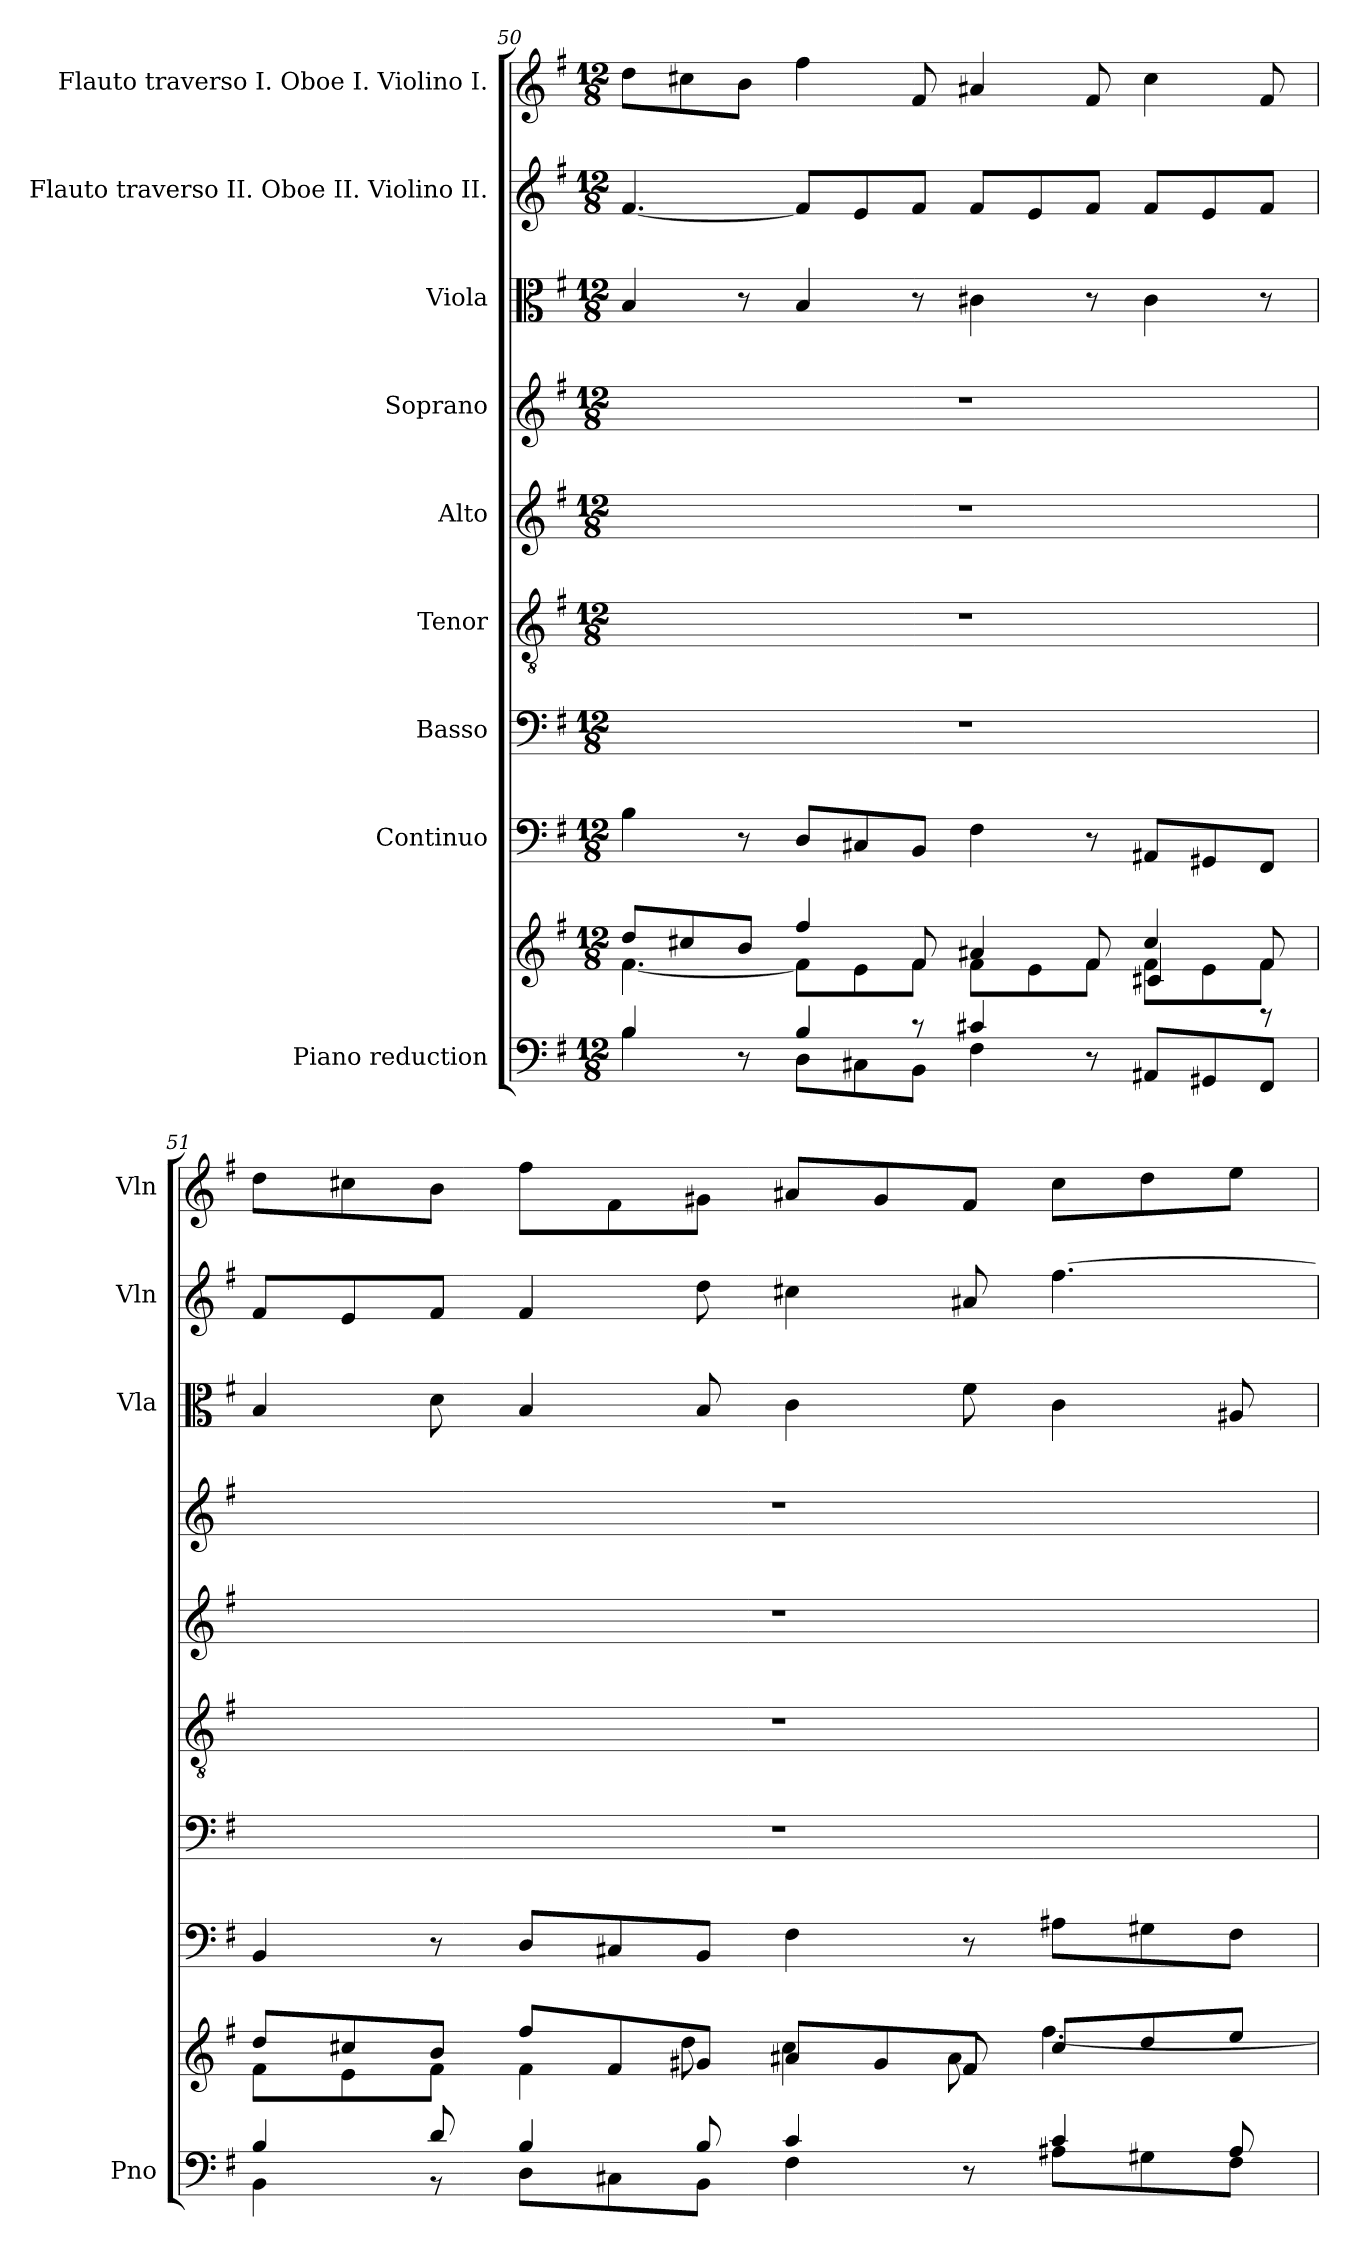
**kern	**kern	**kern	**kern	**kern	**kern	**kern	**kern	**kern	**kern
*part9	*part9	*part8	*part7	*part6	*part5	*part4	*part3	*part2	*part1
*staff10	*staff9	*staff8	*staff7	*staff6	*staff5	*staff4	*staff3	*staff2	*staff1
*I"Piano reduction	*	*I"Continuo	*I"Basso	*I"Tenor	*I"Alto	*I"Soprano	*I"Viola	*I"Flauto traverso II. Oboe II. Violino II.	*I"Flauto traverso I. Oboe I. Violino I.
*I'Pno	*	*	*	*	*	*	*I'Vla	*I'Vln	*I'Vln
!!LO:PB:g=z
*clefF4	*clefG2	*clefF4	*clefF4	*clefGv2	*clefG2	*clefG2	*clefC3	*clefG2	*clefG2
*k[f#]	*k[f#]	*k[f#]	*k[f#]	*k[f#]	*k[f#]	*k[f#]	*k[f#]	*k[f#]	*k[f#]
*M12/8	*M12/8	*M12/8	*M12/8	*M12/8	*M12/8	*M12/8	*M12/8	*M12/8	*M12/8
=50	=50	=50	=50	=50	=50	=50	=50	=50	=50
*^	*^	*	*	*	*	*	*	*	*
*	*	*	*^	*	*	*	*	*	*	*	*
4B/	4B\	8dd/L	[4.f#\	8ryy	4B\	1.r	1.r	1.r	1.r	4B/	[4.f#/	8dd\L
*	*	*	*v	*v	*	*	*	*	*	*	*	*
.	.	8cc#X/	.	.	.	.	.	.	.	.	8cc#X\
8r	8ryy	8b/J	.	8r	.	.	.	.	8r	.	8b\J
4B/	8D\L	4ff#/	8f#\L]	8D/L	.	.	.	.	4B/	8f#/L]	4ff#\
.	8C#X\	.	8e\	8C#X/	.	.	.	.	.	8e/	.
8r	8BB\J	8f#/	8f#\J	8BB/J	.	.	.	.	8r	8f#/J	8f#/
4c#X/	4F#\	4a#X/	8f#\L	4F#\	.	.	.	.	4c#X\	8f#/L	4a#X/
.	.	.	8e\	.	.	.	.	.	.	8e/	.
8r	8ryy	8f#/	8f#\J	8r	.	.	.	.	8r	8f#/J	8f#/
*	*	*	*^	*	*	*	*	*	*	*	*
4ryy	8AA#X/L	4cc#/	8f#\L	4c#X/	8AA#X/L	.	.	.	.	4c#\	8f#/L	4cc#\
.	8GG#X/	.	8e\	.	8GG#X/	.	.	.	.	.	8e/	.
8r	8FF#/J	8f#/	8f#\J	8ryy	8FF#/J	.	.	.	.	8r	8f#/J	8f#/
=51	=51	=51	=51	=51	=51	=51	=51	=51	=51	=51	=51	=51
4B/	4BB\	8dd/L	8f#\L	1ryy	4BB/	1.r	1.r	1.r	1.r	4B/	8f#/L	8dd\L
.	.	8cc#X/	8e\	.	.	.	.	.	.	.	8e/	8cc#X\
8d/	8r	8b/J	8f#\J	.	8r	.	.	.	.	8d\	8f#/J	8b\J
4B/	8D\L	8ff#/L	4f#\	.	8D/L	.	.	.	.	4B/	4f#/	8ff#\L
.	8C#X\	8f#/	.	.	8C#X/	.	.	.	.	.	.	8f#\
8B/	8BB\J	8g#X/J	8dd\	.	8BB/J	.	.	.	.	8B/	8dd\	8g#X\J
4c/	4F#\	8a#X/L	4cc#\	.	4F#\	.	.	.	.	4c\	4cc#X\	8a#X/L
.	.	8g#/	.	.	.	.	.	.	.	.	.	8g#/
8ryy	8r	8f#/J	8a#\	8f#/	8r	.	.	.	.	8f#\	8a#X/	8f#/J
4c/	8A#X\L	8cc#/L	[>4.ff#\	4.ryy	8A#X\L	.	.	.	.	4c\	[4.ff#\	8cc#\L
.	8G#X\	8dd/	.	.	8G#X\	.	.	.	.	.	.	8dd\
8A#/	8F#\J	8ee/J	.	.	8F#\J	.	.	.	.	8A#X/	.	8ee\J
*v	*v	*	*	*	*	*	*	*	*	*	*	*
*	*v	*v	*v	*	*	*	*	*	*	*	*
=	=	=	=	=	=	=	=	=	=
*-	*-	*-	*-	*-	*-	*-	*-	*-	*-
